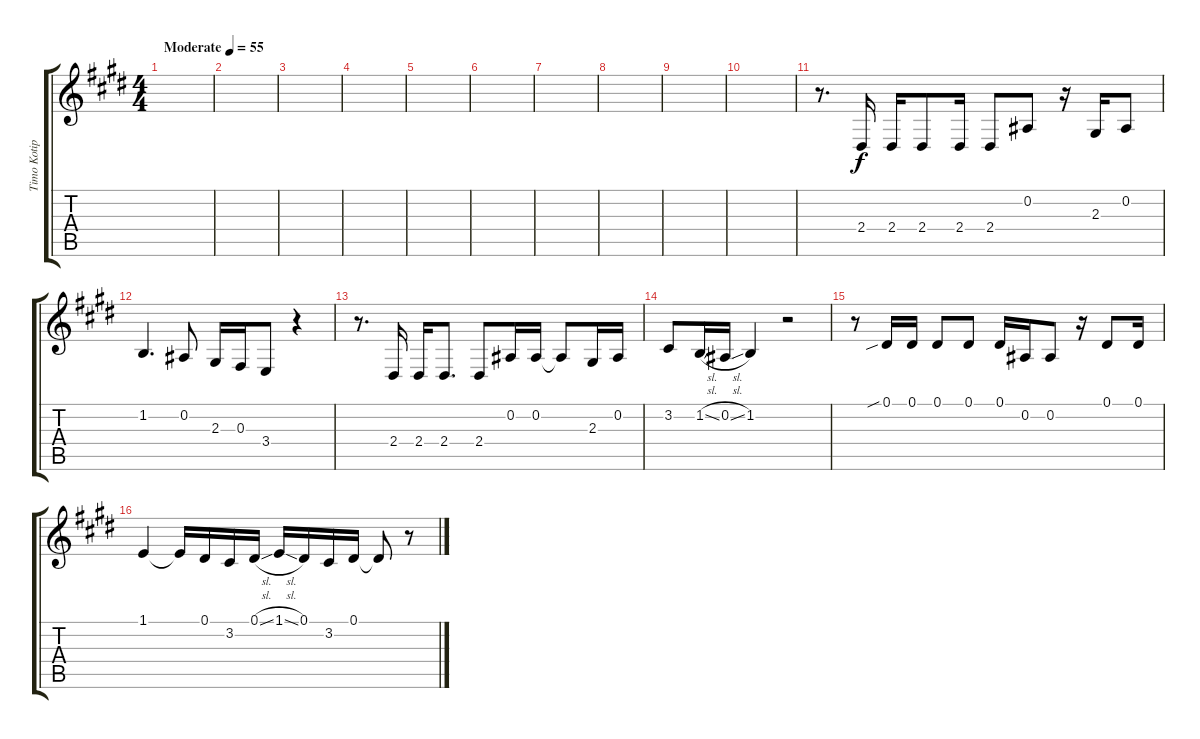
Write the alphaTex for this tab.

\track ("Timo Kotipelto" "Timo Kotip") {instrument choiraahs}
\staff {score tabs}
\tuning (Eb4 Bb3 Gb3 Db3 Ab2 Eb2) {hide}
\ts (4 4)
\tempo (55 "Moderate")
\clef g2
\ks e
|
|
|
|
|
|
|
|
|
|
r.8{d} 2.4.16 2.4.16 2.4.8 2.4.16 2.4.8 0.2.8 r.16 2.3.16 0.2.8 |
1.2.4{d} 0.2.8 2.3.16 0.3.16 3.4.8 r.4 |
r.8{d} 2.4.16 2.4.16 2.4.8{d} 2.4.8 0.2.16 0.2.16 0.2{t}.8 2.3.16 0.2.16 |
3.2.8 1.2{sl}.16 0.2{sl}.16 1.2.4 r.2 |
r.8 0.1{sib}.16 0.1.16 0.1.8 0.1.8 0.1.16 0.2.16 0.2.8 r.16 0.1.8 0.1.16 |
1.1.4 1.1{t}.16 0.1.16 3.2.16 0.1{sl}.16 1.1{sl}.16 0.1.16 3.2.16 0.1.16 0.1{t}.8 r.8
